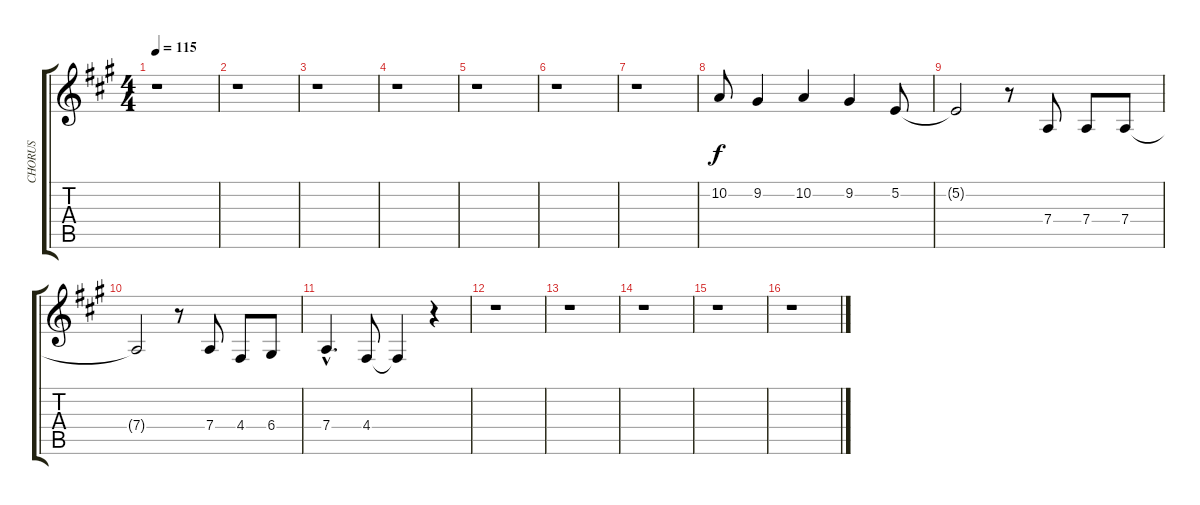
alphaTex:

\track ("CHORUS" "CHORUS") {instrument sopranosax}
\staff {score tabs}
\tuning (E4 B3 G3 D3 A2 E2) {hide}
\ts (4 4)
\tempo 115
\clef g2
\ks a
r.1{dy f} |
r.1 |
r.1 |
r.1 |
r.1 |
r.1 |
r.1 |
10.2.8 9.2.4 10.2.4 9.2.4 5.2.8 |
5.2{t}.2 r.8 7.4.8 7.4.8 7.4.8 |
7.4{t}.2 r.8 7.4.8 4.4.8 6.4.8 |
7.4{hac}.4{d} 4.4.8 4.4{t}.4 r.4 |
r.1 |
r.1 |
r.1 |
r.1 |
r.1
